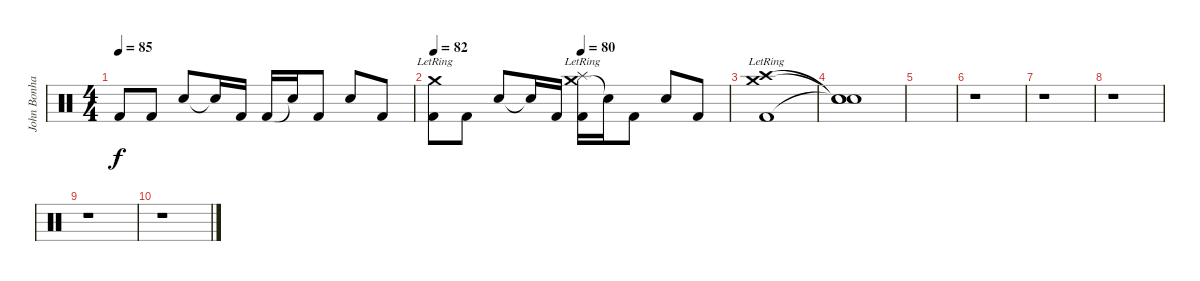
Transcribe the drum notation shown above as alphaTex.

\track ("John Bonham " "John Bonha") {instrument percussion}
\staff {score}
\articulation defaults
\ts (4 4)
\tempo 85
\clef neutral
\ks c "Kick (hit) 2".8{dy f} "Kick (hit) 2".8 "Electric Snare (hit)".8 "Snare (hit)"{t}.16 "Kick (hit) 2".16 "Kick (hit) 2".16 "Snare (hit)"{t}.16 "Kick (hit) 2".8 "Electric Snare (hit)".8 "Kick (hit) 2".8
|
\tempo 82
\tempo (80 0.5)
("Crash medium (hit)"{lr} "Kick (hit) 2").8 "Kick (hit) 2".8 "Electric Snare (hit)".8 "Snare (hit)"{t}.16 "Kick (hit) 2".16 ("Crash medium (hit)"{lr} "Splash (hit)"{lr} "Kick (hit) 2").16 "Snare (hit)"{t}.16 "Kick (hit) 2".8 "Electric Snare (hit)".8 "Kick (hit) 2".8 |
("Crash high (hit)"{lr} "Crash medium (hit)"{lr} "Kick (hit) 2").1 |
("Snare (hit)"{t} "Snare (hit)"{t} "Snare (hit)"{t}).1 |
|
r.1 |
r.1 |
r.1 |
r.1 |
r.1
